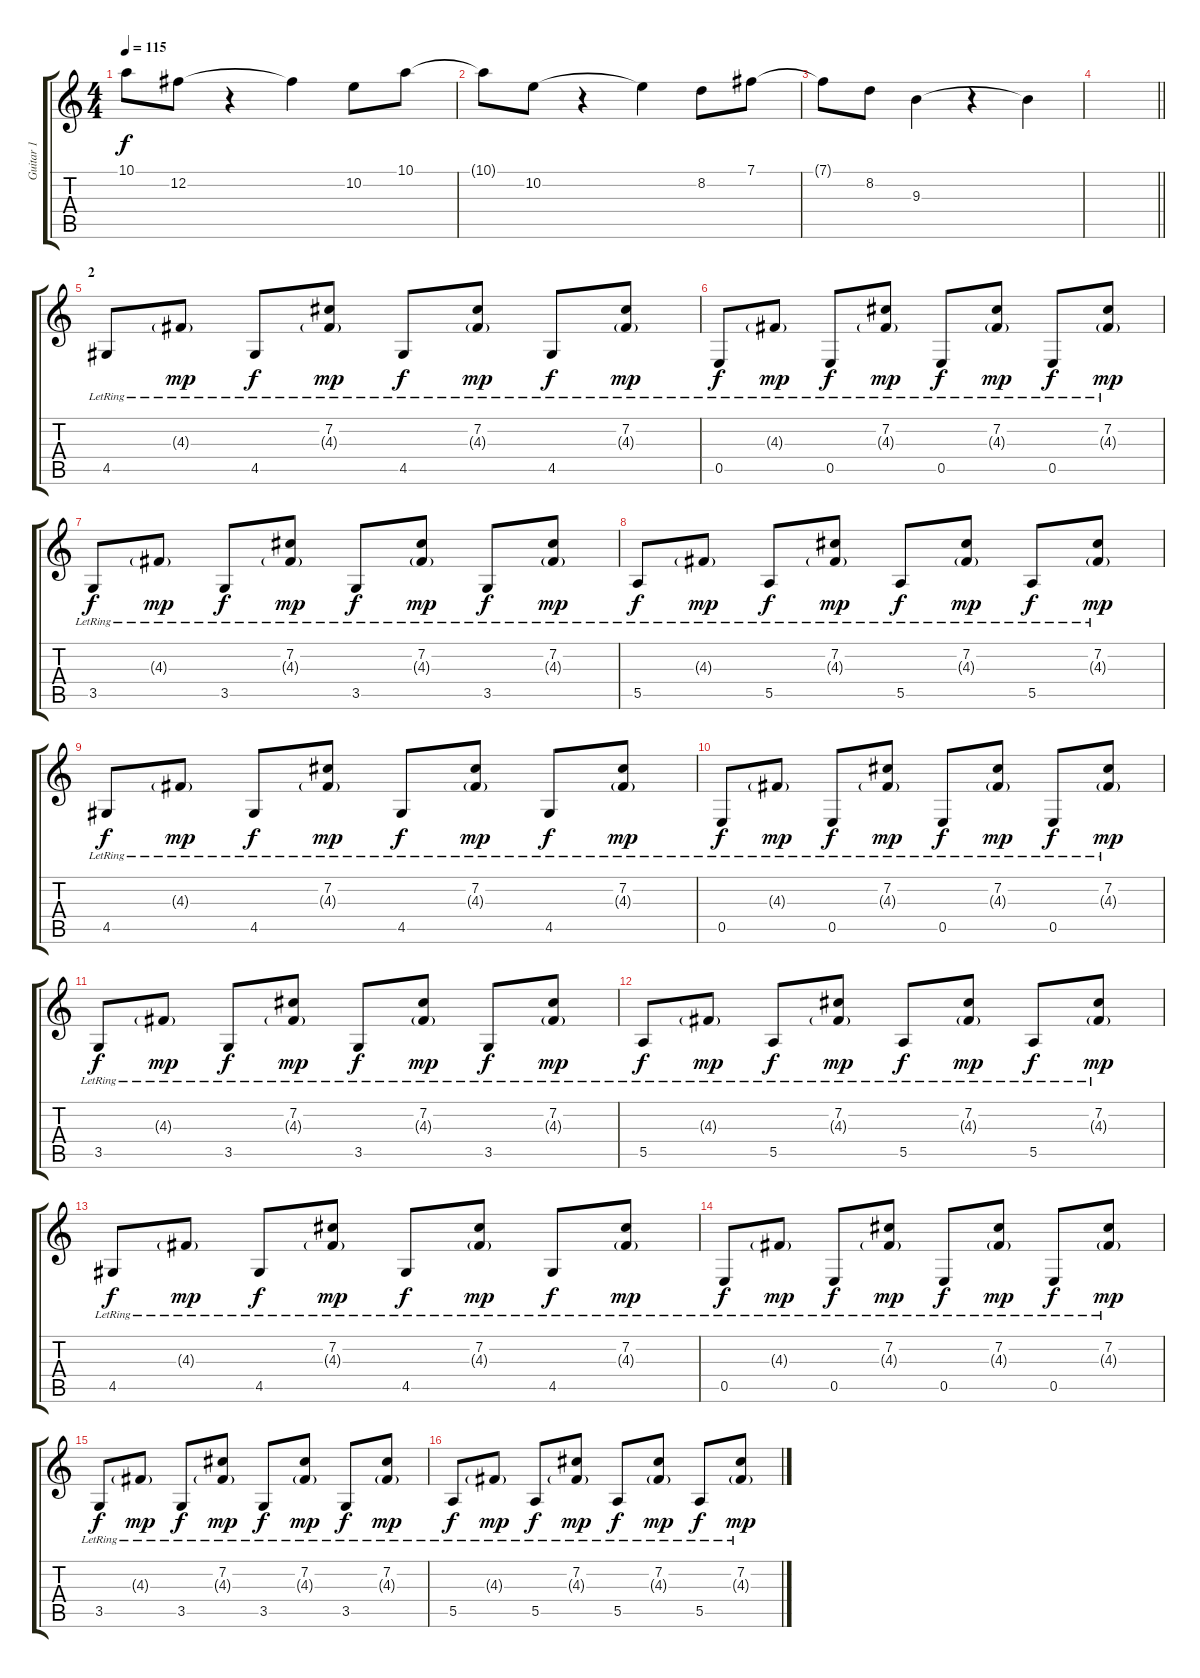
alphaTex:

\track ("Guitar 1" "Guitar 1") {instrument distortionguitar}
\staff {score tabs}
\tuning (B3 Gb3 D3 A2 E2 B1) {hide}
\ts (4 4)
\tempo 115
\clef g2
\ks c
10.1.8{dy f} 12.2.8 r.4 12.2{t}.4 10.2.8 10.1.8 |
10.1{t}.8 10.2.8 r.4 10.2{t}.4 8.2.8 7.1.8 |
7.1{t}.8 8.2.8 9.3.4 r.4 9.3{t}.4 |
\barLineRight lightlight
|
\section ("" "2")
4.5{lr}.8{volume 12 balance 8 instrument acousticguitarnylon} 4.3{g lr}.8{dy mp} 4.5{lr}.8{dy f} (7.2{lr} 4.3{g lr}).8{dy mp} 4.5{lr}.8{dy f} (7.2{lr} 4.3{g lr}).8{dy mp} 4.5{lr}.8{dy f} (7.2{lr} 4.3{g lr}).8{dy mp} |
0.5{lr}.8{dy f} 4.3{g lr}.8{dy mp} 0.5{lr}.8{dy f} (7.2{lr} 4.3{g lr}).8{dy mp} 0.5{lr}.8{dy f} (7.2{lr} 4.3{g lr}).8{dy mp} 0.5{lr}.8{dy f} (7.2{lr} 4.3{g lr}).8{dy mp} |
3.5{lr}.8{dy f} 4.3{g lr}.8{dy mp} 3.5{lr}.8{dy f} (7.2{lr} 4.3{g lr}).8{dy mp} 3.5{lr}.8{dy f} (7.2{lr} 4.3{g lr}).8{dy mp} 3.5{lr}.8{dy f} (7.2{lr} 4.3{g lr}).8{dy mp} |
5.5{lr}.8{dy f} 4.3{g lr}.8{dy mp} 5.5{lr}.8{dy f} (7.2{lr} 4.3{g lr}).8{dy mp} 5.5{lr}.8{dy f} (7.2{lr} 4.3{g lr}).8{dy mp} 5.5{lr}.8{dy f} (7.2{lr} 4.3{g lr}).8{dy mp} |
4.5{lr}.8{dy f} 4.3{g lr}.8{dy mp} 4.5{lr}.8{dy f} (7.2{lr} 4.3{g lr}).8{dy mp} 4.5{lr}.8{dy f} (7.2{lr} 4.3{g lr}).8{dy mp} 4.5{lr}.8{dy f} (7.2{lr} 4.3{g lr}).8{dy mp} |
0.5{lr}.8{dy f} 4.3{g lr}.8{dy mp} 0.5{lr}.8{dy f} (7.2{lr} 4.3{g lr}).8{dy mp} 0.5{lr}.8{dy f} (7.2{lr} 4.3{g lr}).8{dy mp} 0.5{lr}.8{dy f} (7.2{lr} 4.3{g lr}).8{dy mp} |
3.5{lr}.8{dy f} 4.3{g lr}.8{dy mp} 3.5{lr}.8{dy f} (7.2{lr} 4.3{g lr}).8{dy mp} 3.5{lr}.8{dy f} (7.2{lr} 4.3{g lr}).8{dy mp} 3.5{lr}.8{dy f} (7.2{lr} 4.3{g lr}).8{dy mp} |
5.5{lr}.8{dy f} 4.3{g lr}.8{dy mp} 5.5{lr}.8{dy f} (7.2{lr} 4.3{g lr}).8{dy mp} 5.5{lr}.8{dy f} (7.2{lr} 4.3{g lr}).8{dy mp} 5.5{lr}.8{dy f} (7.2{lr} 4.3{g lr}).8{dy mp} |
4.5{lr}.8{dy f} 4.3{g lr}.8{dy mp} 4.5{lr}.8{dy f} (7.2{lr} 4.3{g lr}).8{dy mp} 4.5{lr}.8{dy f} (7.2{lr} 4.3{g lr}).8{dy mp} 4.5{lr}.8{dy f} (7.2{lr} 4.3{g lr}).8{dy mp} |
0.5{lr}.8{dy f} 4.3{g lr}.8{dy mp} 0.5{lr}.8{dy f} (7.2{lr} 4.3{g lr}).8{dy mp} 0.5{lr}.8{dy f} (7.2{lr} 4.3{g lr}).8{dy mp} 0.5{lr}.8{dy f} (7.2{lr} 4.3{g lr}).8{dy mp} |
3.5{lr}.8{dy f} 4.3{g lr}.8{dy mp} 3.5{lr}.8{dy f} (7.2{lr} 4.3{g lr}).8{dy mp} 3.5{lr}.8{dy f} (7.2{lr} 4.3{g lr}).8{dy mp} 3.5{lr}.8{dy f} (7.2{lr} 4.3{g lr}).8{dy mp} |
5.5{lr}.8{dy f} 4.3{g lr}.8{dy mp} 5.5{lr}.8{dy f} (7.2{lr} 4.3{g lr}).8{dy mp} 5.5{lr}.8{dy f} (7.2{lr} 4.3{g lr}).8{dy mp} 5.5{lr}.8{dy f} (7.2{lr} 4.3{g lr}).8{dy mp}
